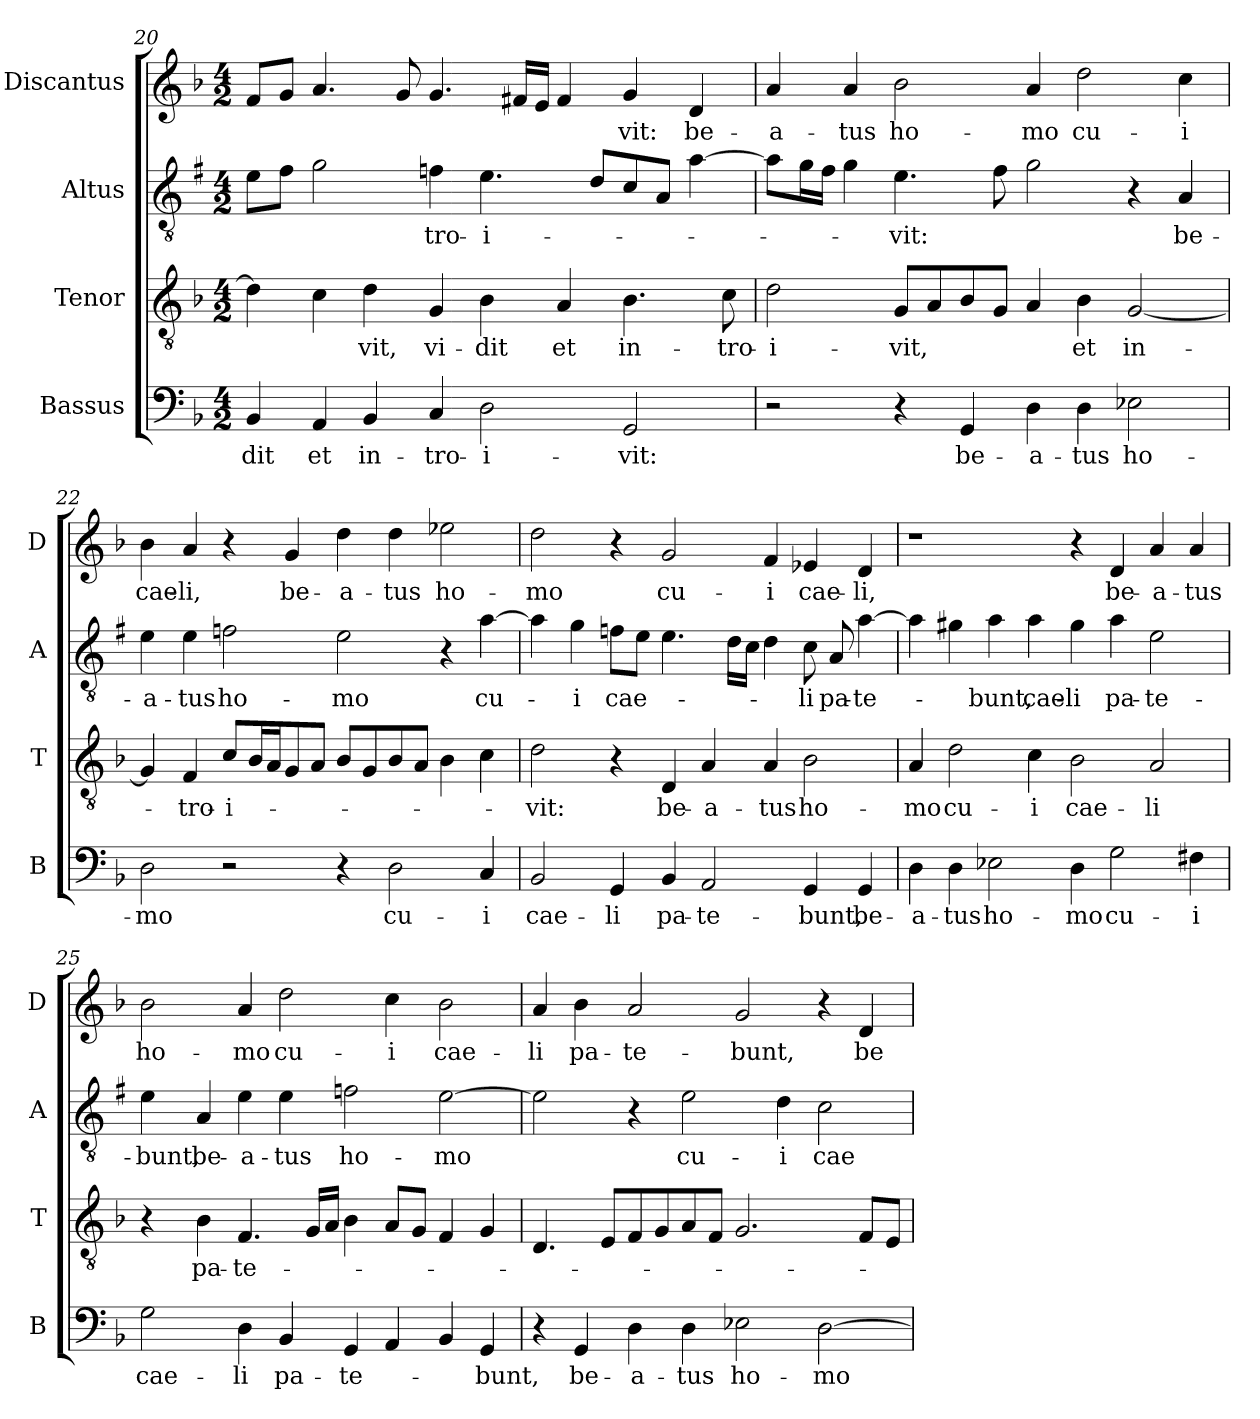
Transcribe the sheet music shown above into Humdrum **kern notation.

**kern	**text	**kern	**text	**kern	**text	**kern	**text
*part4	*part4	*part3	*part3	*part2	*part2	*part1	*part1
*staff4	*staff4	*staff3	*staff3	*staff2	*staff2	*staff1	*staff1
*I"Bassus	*	*I"Tenor	*	*I"Altus	*	*I"Discantus	*
*I'B	*	*I'T	*	*I'A	*	*I'D	*
*clefF4	*	*clefGv2	*	*clefGv2	*	*clefG2	*
*	*	*	*	*ITrd1c2	*	*	*
*k[b-]	*	*k[b-]	*	*k[b-]	*	*k[b-]	*
*F:	*	*F:	*	*F:	*	*F:	*
*M4/2	*	*M4/2	*	*M4/2	*	*M4/2	*
=20	=20	=20	=20	=20	=20	=20	=20
!	!LO:LY:b	!	!	!	!	!	!
4BB-/	-dit	4d\]	.	8d\L	.	8f/L	.
.	.	.	.	8e\J	.	8g/J	.
!	!LO:LY:b	!	!	!	!	!	!
4AA/	et	4c\	.	2f\	.	4.a/	.
!	!LO:LY:b	!	!LO:LY:b	!	!	!	!
4BB-/	in-	4d\	-vit,	.	.	.	.
.	.	.	.	.	.	8g/	.
!	!LO:LY:b	!	!LO:LY:b	!	!LO:LY:b	!	!
4C/	-tro-	4G/	vi-	4e-X\	-tro-	4.g/	.
!	!LO:LY:b	!	!LO:LY:b	!	!LO:LY:b	!	!
2D\	-i-	4B-\	-dit	4.d\	-i-	.	.
.	.	.	.	.	.	16f#X/LL	.
.	.	.	.	.	.	16e/JJ	.
!	!	!	!LO:LY:b	!	!	!	!
.	.	4A/	et	.	.	4f#/	.
.	.	.	.	8c/L	.	.	.
!	!LO:LY:b	!	!LO:LY:b	!	!	!	!LO:LY:b
2GG/	-vit:	4.B-\	in-	8B-/	.	4g/	-vit:
.	.	.	.	8G/J	.	.	.
!	!	!	!	!	!	!	!LO:LY:b
.	.	.	.	[4g\	.	4d/	be-
!	!	!	!LO:LY:b	!	!	!	!
.	.	8c\	-tro-	.	.	.	.
=21	=21	=21	=21	=21	=21	=21	=21
!	!	!	!LO:LY:b	!	!	!	!LO:LY:b
2r	.	2d\	-i-	8g\L]	.	4a/	-a-
.	.	.	.	16f\L	.	.	.
.	.	.	.	16e\JJ	.	.	.
!	!	!	!	!	!	!	!LO:LY:b
.	.	.	.	4f\	.	4a/	-tus
!	!	!	!LO:LY:b	!	!LO:LY:b	!	!LO:LY:b
4r	.	8G/L	-vit,	4.d\	-vit:	2b-\	ho-
.	.	8A/	.	.	.	.	.
!	!LO:LY:b	!	!	!	!	!	!
4GG/	be-	8B-/	.	.	.	.	.
.	.	8G/J	.	8e\	.	.	.
!	!LO:LY:b	!	!	!	!	!	!LO:LY:b
4D\	-a-	4A/	.	2f\	.	4a/	-mo
!	!LO:LY:b	!	!LO:LY:b	!	!	!	!LO:LY:b
4D\	-tus	4B-\	et	.	.	2dd\	cu-
!	!LO:LY:b	!	!LO:LY:b	!	!	!	!
2E-X\	ho-	[2G/	in-	4r	.	.	.
!	!	!	!	!	!LO:LY:b	!	!LO:LY:b
.	.	.	.	4G/	be-	4cc\	-i
!!LO:PB:g=z
=22	=22	=22	=22	=22	=22	=22	=22
!	!LO:LY:b	!	!	!	!LO:LY:b	!	!LO:LY:b
2D\	-mo	4G/]	.	4d\	-a-	4b-\	cae-
!	!	!	!LO:LY:b	!	!LO:LY:b	!	!LO:LY:b
.	.	4F/	-tro-	4d\	-tus	4a/	-li,
!	!	!	!LO:LY:b	!	!LO:LY:b	!	!
2r	.	8c/L	-i-	2e-X\	ho-	4r	.
.	.	16B-/L	.	.	.	.	.
.	.	16A/J	.	.	.	.	.
!	!	!	!	!	!	!	!LO:LY:b
.	.	8G/	.	.	.	4g/	be-
.	.	8A/J	.	.	.	.	.
!	!	!	!	!	!LO:LY:b	!	!LO:LY:b
4r	.	8B-/L	.	2d\	-mo	4dd\	-a-
.	.	8G/	.	.	.	.	.
!	!LO:LY:b	!	!	!	!	!	!LO:LY:b
2D\	cu-	8B-/	.	.	.	4dd\	-tus
.	.	8A/J	.	.	.	.	.
!	!	!	!	!	!	!	!LO:LY:b
.	.	4B-\	.	4r	.	2ee-X\	ho-
!	!LO:LY:b	!	!	!	!LO:LY:b	!	!
4C/	-i	4c\	.	[4g\	cu-	.	.
=23	=23	=23	=23	=23	=23	=23	=23
!	!LO:LY:b	!	!LO:LY:b	!	!	!	!LO:LY:b
2BB-/	cae-	2d\	-vit:	4g\]	.	2dd\	-mo
!	!	!	!	!	!LO:LY:b	!	!
.	.	.	.	4f\	-i	.	.
!	!LO:LY:b	!	!	!	!LO:LY:b	!	!
4GG/	-li	4r	.	8e-X\L	cae-	4r	.
.	.	.	.	8d\J	.	.	.
!	!LO:LY:b	!	!LO:LY:b	!	!	!	!LO:LY:b
4BB-/	pa-	4D/	be-	4.d\	.	2g/	cu-
!	!LO:LY:b	!	!LO:LY:b	!	!	!	!
2AA/	-te-	4A/	-a-	.	.	.	.
.	.	.	.	16c\LL	.	.	.
.	.	.	.	16B-\JJ	.	.	.
!	!	!	!LO:LY:b	!	!	!	!LO:LY:b
.	.	4A/	-tus	4c\	.	4f/	-i
!	!LO:LY:b	!	!LO:LY:b	!	!LO:LY:b	!	!LO:LY:b
4GG/	-bunt,	2B-\	ho-	8B-\	-li	4e-X/	cae-
!	!	!	!	!	!LO:LY:b	!	!
.	.	.	.	8G/	pa-	.	.
!	!LO:LY:b	!	!	!	!LO:LY:b	!	!LO:LY:b
4GG/	be-	.	.	[4g\	-te-	4d/	-li,
=24	=24	=24	=24	=24	=24	=24	=24
!	!LO:LY:b	!	!LO:LY:b	!	!	!	!
4D\	-a-	4A/	-mo	4g\]	.	1r	.
!	!LO:LY:b	!	!LO:LY:b	!	!	!	!
4D\	-tus	2d\	cu-	4f#X\	.	.	.
!	!LO:LY:b	!	!	!	!LO:LY:b	!	!
2E-X\	ho-	.	.	4g\	-bunt,	.	.
!	!	!	!LO:LY:b	!	!LO:LY:b	!	!
.	.	4c\	-i	4g\	cae-	.	.
!	!LO:LY:b	!	!LO:LY:b	!	!LO:LY:b	!	!
4D\	-mo	2B-\	cae-	4f#\	-li	4r	.
!	!LO:LY:b	!	!	!	!LO:LY:b	!	!LO:LY:b
2G\	cu-	.	.	4g\	pa-	4d/	be-
!	!	!	!LO:LY:b	!	!LO:LY:b	!	!LO:LY:b
.	.	2A/	-li	2d\	-te-	4a/	-a-
!	!LO:LY:b	!	!	!	!	!	!LO:LY:b
4F#X\	-i	.	.	.	.	4a/	-tus
!!LO:LB:g=z
=25	=25	=25	=25	=25	=25	=25	=25
!	!LO:LY:b	!	!	!	!LO:LY:b	!	!LO:LY:b
2G\	cae-	4r	.	4d\	-bunt,	2b-\	ho-
!	!	!	!LO:LY:b	!	!LO:LY:b	!	!
.	.	4B-\	pa-	4G/	be-	.	.
!	!LO:LY:b	!	!LO:LY:b	!	!LO:LY:b	!	!LO:LY:b
4D\	-li	4.F/	-te-	4d\	-a-	4a/	-mo
!	!LO:LY:b	!	!	!	!LO:LY:b	!	!LO:LY:b
4BB-/	pa-	.	.	4d\	-tus	2dd\	cu-
.	.	16G/LL	.	.	.	.	.
.	.	16A/JJ	.	.	.	.	.
!	!LO:LY:b	!	!	!	!LO:LY:b	!	!
4GG/	-te-	4B-\	.	2e-X\	ho-	.	.
!	!	!	!	!	!	!	!LO:LY:b
4AA/	.	8A/L	.	.	.	4cc\	-i
.	.	8G/J	.	.	.	.	.
!	!	!	!	!	!LO:LY:b	!	!LO:LY:b
4BB-/	.	4F/	.	[2d\	-mo	2b-\	cae-
!	!LO:LY:b	!	!	!	!	!	!
4GG/	-bunt,	4G/	.	.	.	.	.
=26	=26	=26	=26	=26	=26	=26	=26
!	!	!	!	!	!	!	!LO:LY:b
4r	.	4.D/	.	2d\]	.	4a/	-li
!	!LO:LY:b	!	!	!	!	!	!LO:LY:b
4GG/	be-	.	.	.	.	4b-\	pa-
.	.	8E/L	.	.	.	.	.
!	!LO:LY:b	!	!	!	!	!	!LO:LY:b
4D\	-a-	8F/	.	4r	.	2a/	-te-
.	.	8G/	.	.	.	.	.
!	!LO:LY:b	!	!	!	!LO:LY:b	!	!
4D\	-tus	8A/	.	2d\	cu-	.	.
.	.	8F/J	.	.	.	.	.
!	!LO:LY:b	!	!	!	!	!	!LO:LY:b
2E-X\	ho-	2.G/	.	.	.	2g/	-bunt,
!	!	!	!	!	!LO:LY:b	!	!
.	.	.	.	4c\	-i	.	.
!	!LO:LY:b	!	!	!	!LO:LY:b	!	!
[2D\	-mo	.	.	2B-\	cae-	4r	.
!	!	!	!	!	!	!	!LO:LY:b
.	.	8F/L	.	.	.	4d/	be-
.	.	8E/J	.	.	.	.	.
=	=	=	=	=	=	=	=
*-	*-	*-	*-	*-	*-	*-	*-
